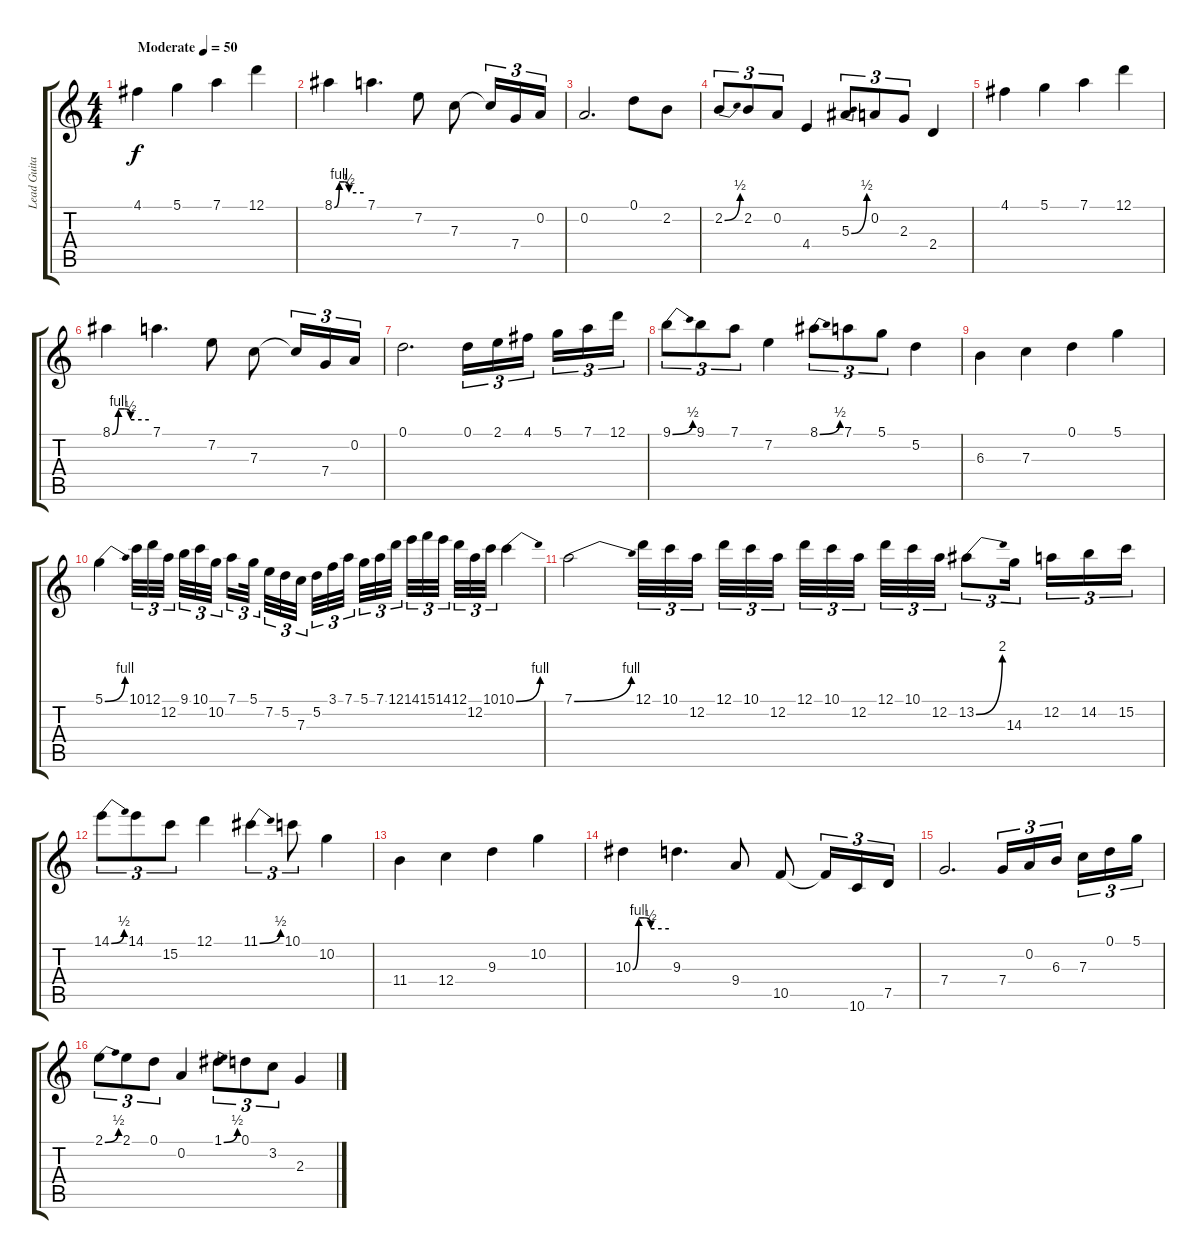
\track ("Lead Guitar" "Lead Guita") {instrument distortionguitar}
\staff {score tabs}
\tuning (D4 A3 F3 C3 G2 D2) {hide}
\ts (4 4)
\tempo (50 "Moderate")
\clef g2
\ks c
4.1.4{dy f instrument distortionguitar} 5.1.4 7.1.4 12.1.4 |
8.1{be (custom 0 0 10 4 20 4 30 2 60 2)}.4 7.1.4{d} 7.2.8 7.3.8 7.3{t}.16{tu (3 2)} 7.4.16{tu (3 2)} 0.2.16{tu (3 2)} |
0.2.2{d} 0.1.8 2.2.8 |
2.2{be (bend 0 0 60 2)}.8{tu (3 2)} 2.2.8{tu (3 2)} 0.2.8{tu (3 2)} 4.4.4 5.3{be (bend 0 0 60 2)}.8{tu (3 2)} 0.2.8{tu (3 2)} 2.3.8{tu (3 2)} 2.4.4 |
4.1.4 5.1.4 7.1.4 12.1.4 |
8.1{be (custom 0 0 10 4 20 4 30 2 60 2)}.4 7.1.4{d} 7.2.8 7.3.8 7.3{t}.16{tu (3 2)} 7.4.16{tu (3 2)} 0.2.16{tu (3 2)} |
0.1.2{d} 0.1.16{tu (3 2)} 2.1.16{tu (3 2)} 4.1.16{tu (3 2) beam splitsecondary} 5.1.16{tu (3 2)} 7.1.16{tu (3 2)} 12.1.16{tu (3 2)} |
9.1{be (bend 0 0 60 2)}.8{tu (3 2)} 9.1.8{tu (3 2)} 7.1.8{tu (3 2)} 7.2.4 8.1{be (bend 0 0 60 2)}.8{tu (3 2)} 7.1.8{tu (3 2)} 5.1.8{tu (3 2)} 5.2.4 |
6.3.4 7.3.4 0.1.4 5.1.4 |
5.1{be (bend 0 0 60 4)}.4 10.1.32{tu (3 2)} 12.1.32{tu (3 2)} 12.2.32{tu (3 2) beam splitsecondary} 9.1.32{tu (3 2)} 10.1.32{tu (3 2)} 10.2.32{tu (3 2) beam splitsecondary} 7.1.16{tu (3 2)} 5.1.32{tu (3 2) beam splitsecondary} 7.2.32{tu (3 2)} 5.2.32{tu (3 2)} 7.3.32{tu (3 2)} 5.2.32{tu (3 2)} 3.1.32{tu (3 2)} 7.1.32{tu (3 2) beam splitsecondary} 5.1.32{tu (3 2)} 7.1.32{tu (3 2)} 12.1.32{tu (3 2) beam splitsecondary} 14.1.32{tu (3 2)} 15.1.32{tu (3 2)} 14.1.32{tu (3 2) beam splitsecondary} 12.1.32{tu (3 2)} 12.2.32{tu (3 2)} 10.1.32{tu (3 2)} 10.1{be (bend 0 0 60 4)}.4 |
7.1{be (bend 0 0 60 4)}.2 12.1.32{tu (3 2)} 10.1.32{tu (3 2)} 12.2.32{tu (3 2) beam splitsecondary} 12.1.32{tu (3 2)} 10.1.32{tu (3 2)} 12.2.32{tu (3 2) beam splitsecondary} 12.1.32{tu (3 2)} 10.1.32{tu (3 2)} 12.2.32{tu (3 2) beam splitsecondary} 12.1.32{tu (3 2)} 10.1.32{tu (3 2)} 12.2.32{tu (3 2)} 13.2{be (bend 0 0 60 8)}.8{tu (3 2)} 14.3.16{tu (3 2) beam splitsecondary} 12.2.16{tu (3 2)} 14.2.16{tu (3 2)} 15.2.16{tu (3 2)} |
14.1{be (bend 0 0 60 2)}.8{tu (3 2)} 14.1.8{tu (3 2)} 15.2.8{tu (3 2)} 12.1.4 11.1{be (bend 0 0 60 2)}.4{tu (3 2)} 10.1.8{tu (3 2)} 10.2.4 |
11.4.4 12.4.4 9.3.4 10.2.4 |
10.3{be (custom 0 0 10 4 20 4 30 2 60 2)}.4 9.3.4{d} 9.4.8 10.5.8 10.5{t}.16{tu (3 2)} 10.6.16{tu (3 2)} 7.5.16{tu (3 2)} |
7.4.2{d} 7.4.16{tu (3 2)} 0.2.16{tu (3 2)} 6.3.16{tu (3 2) beam splitsecondary} 7.3.16{tu (3 2)} 0.1.16{tu (3 2)} 5.1.16{tu (3 2)} |
2.1{be (bend 0 0 60 2)}.8{tu (3 2)} 2.1.8{tu (3 2)} 0.1.8{tu (3 2)} 0.2.4 1.1{be (bend 0 0 60 2)}.8{tu (3 2)} 0.1.8{tu (3 2)} 3.2.8{tu (3 2)} 2.3.4
